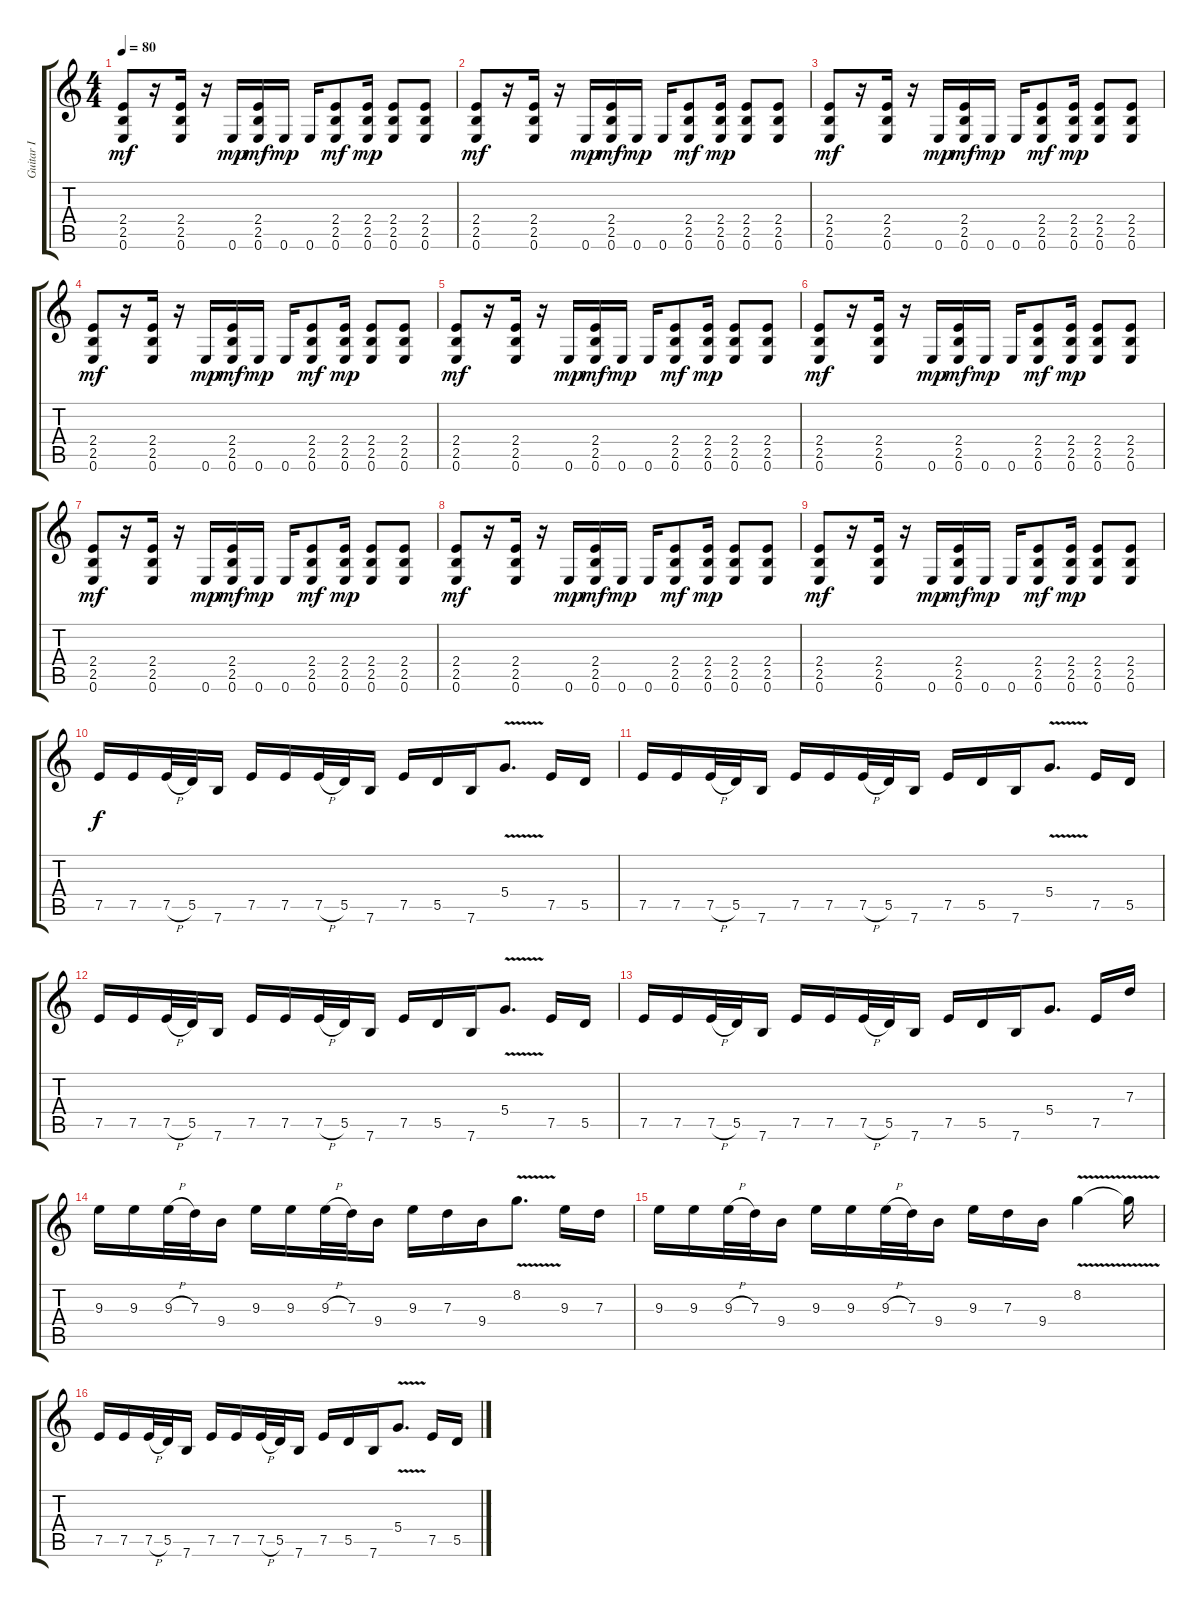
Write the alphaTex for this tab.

\track ("Guitar I" "Guitar I") {instrument overdrivenguitar}
\staff {score tabs}
\tuning (E4 B3 G3 D3 A2 E2) {hide}
\ts (4 4)
\tempo 80
\clef g2
\ks c
(2.4 2.5 0.6).8{dy mf} r.16 (2.4 2.5 0.6).16 r.16 0.6.16{dy mp} (2.4 2.5 0.6).16{dy mf} 0.6.16{dy mp} 0.6.16 (2.4 2.5 0.6).8{dy mf} (2.4 2.5 0.6).16{dy mp} (2.4 2.5 0.6).8 (2.4 2.5 0.6).8 |
(2.4 2.5 0.6).8{dy mf} r.16 (2.4 2.5 0.6).16 r.16 0.6.16{dy mp} (2.4 2.5 0.6).16{dy mf} 0.6.16{dy mp} 0.6.16 (2.4 2.5 0.6).8{dy mf} (2.4 2.5 0.6).16{dy mp} (2.4 2.5 0.6).8 (2.4 2.5 0.6).8 |
(2.4 2.5 0.6).8{dy mf} r.16 (2.4 2.5 0.6).16 r.16 0.6.16{dy mp} (2.4 2.5 0.6).16{dy mf} 0.6.16{dy mp} 0.6.16 (2.4 2.5 0.6).8{dy mf} (2.4 2.5 0.6).16{dy mp} (2.4 2.5 0.6).8 (2.4 2.5 0.6).8 |
(2.4 2.5 0.6).8{dy mf} r.16 (2.4 2.5 0.6).16 r.16 0.6.16{dy mp} (2.4 2.5 0.6).16{dy mf} 0.6.16{dy mp} 0.6.16 (2.4 2.5 0.6).8{dy mf} (2.4 2.5 0.6).16{dy mp} (2.4 2.5 0.6).8 (2.4 2.5 0.6).8 |
(2.4 2.5 0.6).8{dy mf} r.16 (2.4 2.5 0.6).16 r.16 0.6.16{dy mp} (2.4 2.5 0.6).16{dy mf} 0.6.16{dy mp} 0.6.16 (2.4 2.5 0.6).8{dy mf} (2.4 2.5 0.6).16{dy mp} (2.4 2.5 0.6).8 (2.4 2.5 0.6).8 |
(2.4 2.5 0.6).8{dy mf} r.16 (2.4 2.5 0.6).16 r.16 0.6.16{dy mp} (2.4 2.5 0.6).16{dy mf} 0.6.16{dy mp} 0.6.16 (2.4 2.5 0.6).8{dy mf} (2.4 2.5 0.6).16{dy mp} (2.4 2.5 0.6).8 (2.4 2.5 0.6).8 |
(2.4 2.5 0.6).8{dy mf} r.16 (2.4 2.5 0.6).16 r.16 0.6.16{dy mp} (2.4 2.5 0.6).16{dy mf} 0.6.16{dy mp} 0.6.16 (2.4 2.5 0.6).8{dy mf} (2.4 2.5 0.6).16{dy mp} (2.4 2.5 0.6).8 (2.4 2.5 0.6).8 |
(2.4 2.5 0.6).8{dy mf} r.16 (2.4 2.5 0.6).16 r.16 0.6.16{dy mp} (2.4 2.5 0.6).16{dy mf} 0.6.16{dy mp} 0.6.16 (2.4 2.5 0.6).8{dy mf} (2.4 2.5 0.6).16{dy mp} (2.4 2.5 0.6).8 (2.4 2.5 0.6).8 |
(2.4 2.5 0.6).8{dy mf} r.16 (2.4 2.5 0.6).16 r.16 0.6.16{dy mp} (2.4 2.5 0.6).16{dy mf} 0.6.16{dy mp} 0.6.16 (2.4 2.5 0.6).8{dy mf} (2.4 2.5 0.6).16{dy mp} (2.4 2.5 0.6).8 (2.4 2.5 0.6).8 |
7.5.16{dy f} 7.5.16 7.5{h}.32 5.5.32 7.6.16 7.5.16 7.5.16 7.5{h}.32 5.5.32 7.6.16 7.5.16 5.5.16 7.6.16 5.4{v}.8{d} 7.5.16 5.5.16 |
7.5.16 7.5.16 7.5{h}.32 5.5.32 7.6.16 7.5.16 7.5.16 7.5{h}.32 5.5.32 7.6.16 7.5.16 5.5.16 7.6.16 5.4{v}.8{d} 7.5.16 5.5.16 |
7.5.16 7.5.16 7.5{h}.32 5.5.32 7.6.16 7.5.16 7.5.16 7.5{h}.32 5.5.32 7.6.16 7.5.16 5.5.16 7.6.16 5.4{v}.8{d} 7.5.16 5.5.16 |
7.5.16 7.5.16 7.5{h}.32 5.5.32 7.6.16 7.5.16 7.5.16 7.5{h}.32 5.5.32 7.6.16 7.5.16 5.5.16 7.6.16 5.4.8{d} 7.5.16 7.3.16 |
9.3.16 9.3.16 9.3{h}.32 7.3.32 9.4.16 9.3.16 9.3.16 9.3{h}.32 7.3.32 9.4.16 9.3.16 7.3.16 9.4.16 8.2{v}.8{d} 9.3.16 7.3.16 |
9.3.16 9.3.16 9.3{h}.32 7.3.32 9.4.16 9.3.16 9.3.16 9.3{h}.32 7.3.32 9.4.16 9.3.16 7.3.16 9.4.16 8.2{v}.4 8.2{t}.16 |
7.5.16 7.5.16 7.5{h}.32 5.5.32 7.6.16 7.5.16 7.5.16 7.5{h}.32 5.5.32 7.6.16 7.5.16 5.5.16 7.6.16 5.4{v}.8{d} 7.5.16 5.5.16
